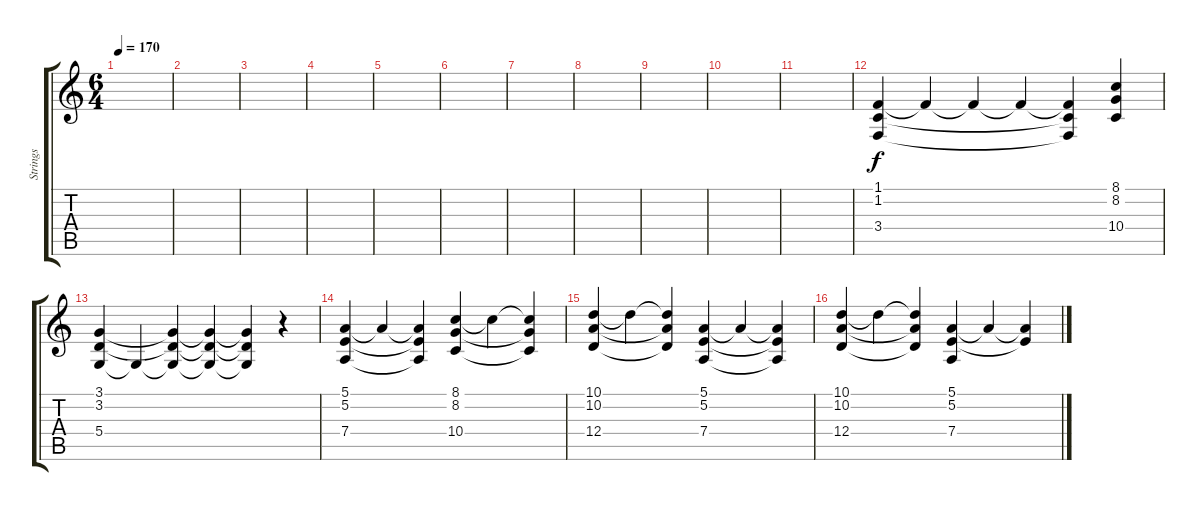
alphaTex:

\track ("Strings " "Strings ") {instrument stringensemble1}
\staff {score tabs}
\tuning (E4 B3 G3 D3 A2 E2) {hide}
\ts (6 4)
\tempo 170
\clef g2
\ks c
|
|
|
|
|
|
|
|
|
|
|
(1.1 1.2 3.4).4 1.1{t}.4 1.1{t}.4 1.1{t}.4 (1.1{t} 1.2{t} 3.4{t}).4 (8.1 8.2 10.4).4 |
(3.1 3.2 5.4).4 5.4{t}.4 (3.1{t} 3.2{t} 5.4{t}).4 (3.1{t} 3.2{t} 5.4{t}).4 (3.1{t} 3.2{t} 5.4{t}).4 r.4 |
(5.1 5.2 7.4).4 5.1{t}.4 (5.1{t} 5.2{t} 7.4{t}).4 (8.1 8.2 10.4).4 8.1{t}.4 (8.1{t} 8.2{t} 10.4{t}).4 |
(10.1 10.2 12.4).4 10.1{t}.4 (10.1{t} 10.2{t} 12.4{t}).4 (5.1 5.2 7.4).4 5.1{t}.4 (5.1{t} 5.2{t} 7.4{t}).4 |
(10.1 10.2 12.4).4 10.1{t}.4 (10.1{t} 10.2{t} 12.4{t}).4 (5.1 5.2 7.4).4 5.1{t}.4 (5.1{t} 5.2{t}).4
